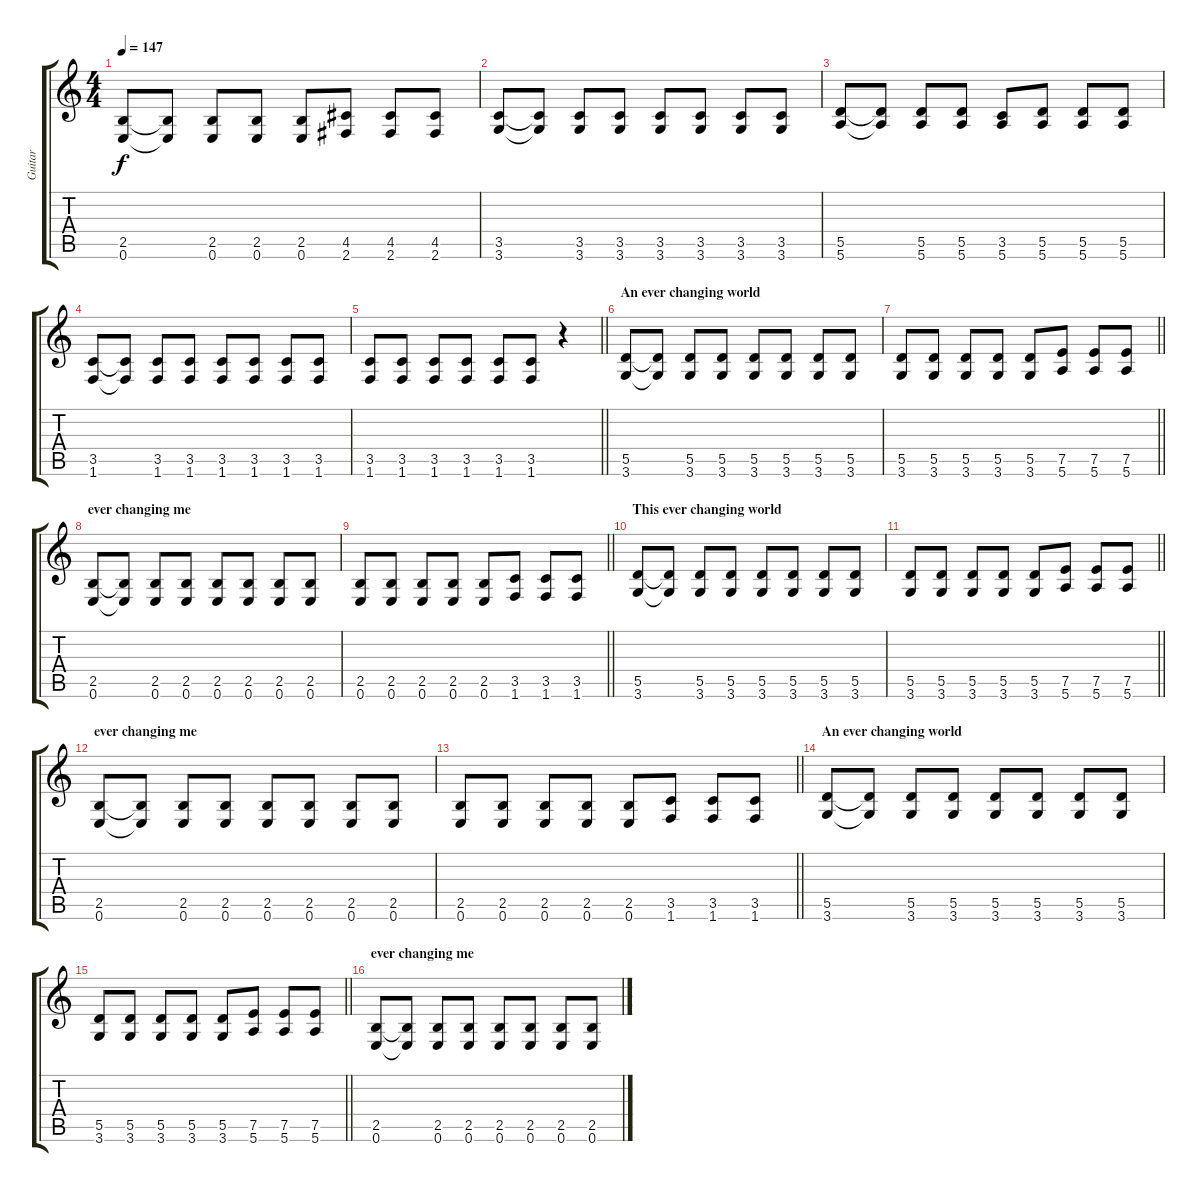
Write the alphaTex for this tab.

\track ("Guitar" "Guitar") {instrument distortionguitar}
\staff {score tabs}
\tuning (E4 B3 G3 D3 A2 E2) {hide}
\ts (4 4)
\tempo 147
\clef g2
\ks c
(2.5 0.6).8{dy f} (2.5{t} 0.6{t}).8 (2.5 0.6).8 (2.5 0.6).8 (2.5 0.6).8 (4.5 2.6).8 (4.5 2.6).8 (4.5 2.6).8 |
(3.5 3.6).8 (3.5{t} 3.6{t}).8 (3.5 3.6).8 (3.5 3.6).8 (3.5 3.6).8 (3.5 3.6).8 (3.5 3.6).8 (3.5 3.6).8 |
(5.5 5.6).8 (5.5{t} 5.6{t}).8 (5.5 5.6).8 (5.5 5.6).8 (3.5 5.6).8 (5.5 5.6).8 (5.5 5.6).8 (5.5 5.6).8 |
(3.5 1.6).8 (3.5{t} 1.6{t}).8 (3.5 1.6).8 (3.5 1.6).8 (3.5 1.6).8 (3.5 1.6).8 (3.5 1.6).8 (3.5 1.6).8 |
\barLineRight lightlight
(3.5 1.6).8 (3.5 1.6).8 (3.5 1.6).8 (3.5 1.6).8 (3.5 1.6).8 (3.5 1.6).8 r.4 |
\section ("" "An ever changing world ")
(5.5 3.6).8 (5.5{t} 3.6{t}).8 (5.5 3.6).8 (5.5 3.6).8 (5.5 3.6).8 (5.5 3.6).8 (5.5 3.6).8 (5.5 3.6).8 |
\barLineRight lightlight
(5.5 3.6).8 (5.5 3.6).8 (5.5 3.6).8 (5.5 3.6).8 (5.5 3.6).8 (7.5 5.6).8 (7.5 5.6).8 (7.5 5.6).8 |
\section ("" "ever changing me ")
(2.5 0.6).8 (2.5{t} 0.6{t}).8 (2.5 0.6).8 (2.5 0.6).8 (2.5 0.6).8 (2.5 0.6).8 (2.5 0.6).8 (2.5 0.6).8 |
\barLineRight lightlight
(2.5 0.6).8 (2.5 0.6).8 (2.5 0.6).8 (2.5 0.6).8 (2.5 0.6).8 (3.5 1.6).8 (3.5 1.6).8 (3.5 1.6).8 |
\section ("" "This ever changing world ")
(5.5 3.6).8 (5.5{t} 3.6{t}).8 (5.5 3.6).8 (5.5 3.6).8 (5.5 3.6).8 (5.5 3.6).8 (5.5 3.6).8 (5.5 3.6).8 |
\barLineRight lightlight
(5.5 3.6).8 (5.5 3.6).8 (5.5 3.6).8 (5.5 3.6).8 (5.5 3.6).8 (7.5 5.6).8 (7.5 5.6).8 (7.5 5.6).8 |
\section ("" "ever changing me ")
(2.5 0.6).8 (2.5{t} 0.6{t}).8 (2.5 0.6).8 (2.5 0.6).8 (2.5 0.6).8 (2.5 0.6).8 (2.5 0.6).8 (2.5 0.6).8 |
\barLineRight lightlight
(2.5 0.6).8 (2.5 0.6).8 (2.5 0.6).8 (2.5 0.6).8 (2.5 0.6).8 (3.5 1.6).8 (3.5 1.6).8 (3.5 1.6).8 |
\section ("" "An ever changing world ")
(5.5 3.6).8 (5.5{t} 3.6{t}).8 (5.5 3.6).8 (5.5 3.6).8 (5.5 3.6).8 (5.5 3.6).8 (5.5 3.6).8 (5.5 3.6).8 |
\barLineRight lightlight
(5.5 3.6).8 (5.5 3.6).8 (5.5 3.6).8 (5.5 3.6).8 (5.5 3.6).8 (7.5 5.6).8 (7.5 5.6).8 (7.5 5.6).8 |
\section ("" "ever changing me")
(2.5 0.6).8 (2.5{t} 0.6{t}).8 (2.5 0.6).8 (2.5 0.6).8 (2.5 0.6).8 (2.5 0.6).8 (2.5 0.6).8 (2.5 0.6).8
